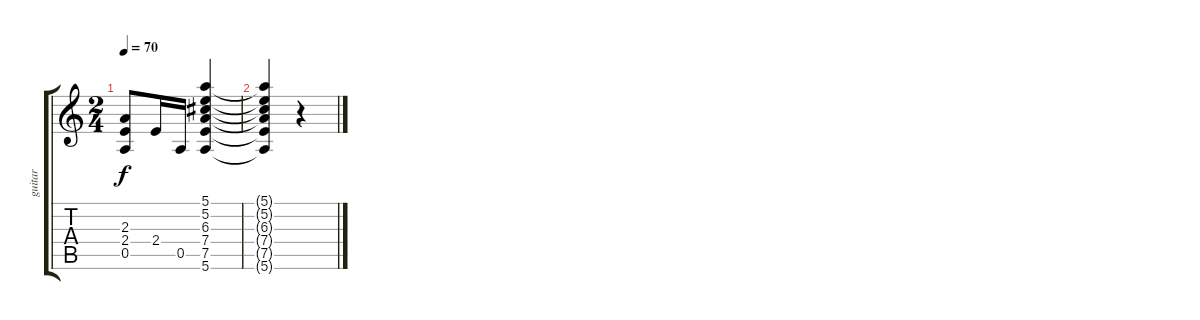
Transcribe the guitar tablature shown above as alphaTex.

\track ("guitar" "guitar") {instrument acousticguitarsteel}
\staff {score tabs}
\tuning (E4 B3 G3 D3 A2 E2) {hide}
\ts (2 4)
\tempo 70
\clef g2
\ks c
(2.3 2.4 0.5).8{dy f} 2.4.16 0.5.16 (5.1 5.2 6.3 7.4 7.5 5.6).4 |
(5.1{t} 5.2{t} 6.3{t} 7.4{t} 7.5{t} 5.6{t}).4 r.4
